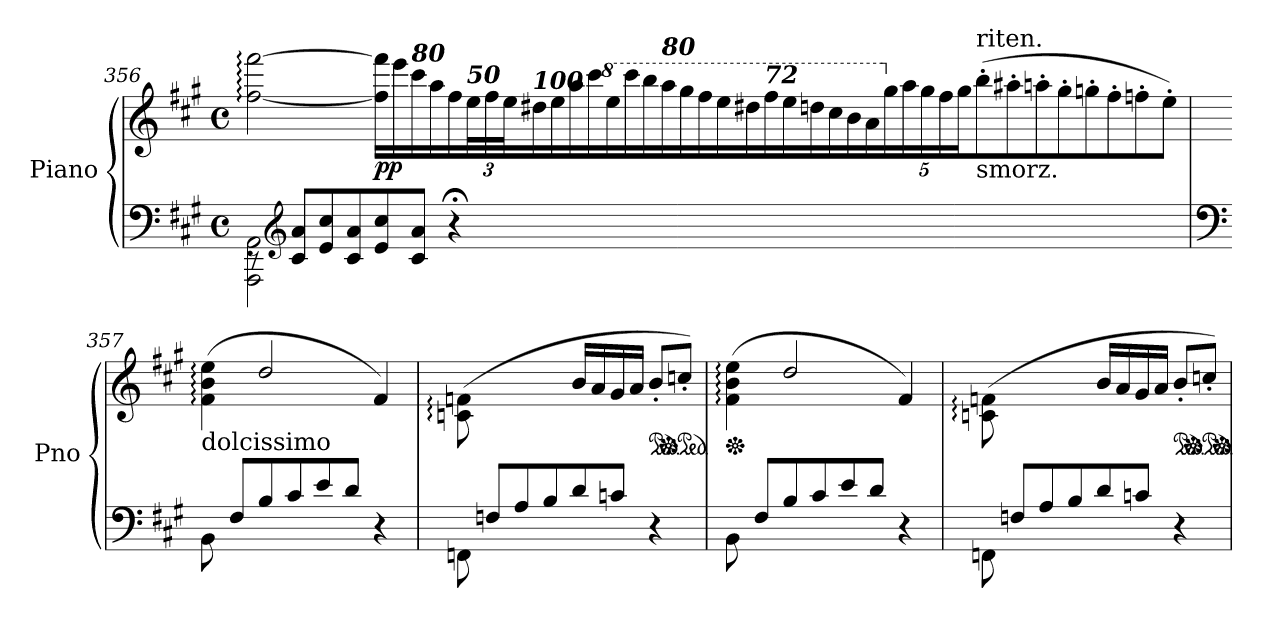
**kern	**kern	**dynam
*part1	*part1	*part1
*staff2	*staff1	*staff1/2
*I"Piano	*	*
*I'Pno	*	*
!!LO:LB:g=z
*clefF4	*clefG2	*
*k[f#c#g#]	*k[f#c#g#]	*
*M4/4	*M4/4	*
*met(c)	*met(c)	*
=356	=356	=356
*^	*	*
2AAA\ 2AA\	8rEE	[2ff#\: [2fff#\:	.
*clefG2	*	*	*
.	8c#/ 8a/L	.	.
.	8e/ 8cc#/	.	.
.	8c#/ 8a/	.	.
!	!	!	!LO:DY:b
4ryy	8e/ 8cc#/	16ff#\] 16fff#\]LL	pp
.	.	16eee\	.
!	!	!LO:TX:a:Bi:t=80	!
.	8c#/ 8a/J	16ccc#\	.
.	.	16aa\	.
4r;<	1ryy	16ff#\	.
*	*	*Xbrackettup	*
!	!	!LO:TX:a:Bi:t=50	!
.	.	48ee\L	.
.	.	48ff#\	.
.	.	48ee\J	.
!	!	!LO:TX:a:Bi:t=100	!
.	.	16dd#X\	.
.	.	16ee\	.
0ryy	.	16aa\	.
.	.	16ccc#\	.
*	*	*8va	*
.	.	16eee\	.
.	.	16cccc#\	.
.	.	16bbb\	.
!	!	!LO:TX:a:Bi:t=80	!
.	.	16aaa\	.
.	.	16ggg#\	.
.	.	16fff#\	.
.	.	16eee\	.
.	.	16ddd#X\	.
!	!	!LO:TX:a:Bi:t=72	!
.	.	16fff#\	.
.	.	16eee\	.
.	1ryy	16dddn\	.
.	.	16ccc#\	.
.	.	16bb\	.
.	.	16aa\	.
*	*	*X8va	*
.	.	20gg#\	.
.	.	20aa\	.
.	.	20gg#\	.
.	.	20ff#\	.
.	.	20gg#\J	.
*	*	*Xtuplet	*
!	!	!LO:TX:b:t=smorz.	!
!	!	!LO:TX:a:t=riten.	!
.	.	(12bb'\	.
.	.	12aa#X'\	.
.	.	12aan'\	.
.	.	12gg#'\	.
.	.	12ggn'\	.
.	.	12ff#'\	.
.	4ryy	8ffn'\	.
.	.	8ee'\J)	.
*v	*v	*	*
!!LO:LB:g=z
=357	=357	=357
*clefF4	*	*
!	!LO:TX:b:t=dolcissimo	!
8BB\	(4f#\: 4b\: 4ee\:	.
8F#/L	.	.
8B/	2dd/	.
8c#/	.	.
8e/	.	.
8d/J	.	.
4r	4f#/)	.
=358	=358	=358
8FFn\	(8cn\: 8fn\: [8a\yy:	.
8Fn/L	8ayy_	.
8A/	4ayy]	.
8B/	.	.
8d/	16b/LL	.
.	16a/	.
8cn/J	16g#/	.
.	16a/JJ	.
*	*ped	*
4r	8b'/L	.
*	*Xped	*
*	*ped	*
.	8ccn'/J)	.
=359	=359	=359
*	*Xped	*
8BB\	(4f#\: 4b\: 4ee\:	.
8F#/L	.	.
8B/	2dd/	.
8c#/	.	.
8e/	.	.
8d/J	.	.
4r	4f#/)	.
=360	=360	=360
8FFn\	(8cn\: 8fn\: [8a\yy:	.
8Fn/L	8ayy_	.
8A/	4ayy]	.
8B/	.	.
8d/	16b/LL	.
.	16a/	.
8cn/J	16g#/	.
.	16a/JJ	.
*	*ped	*
4r	8b'/L	.
*	*Xped	*
*	*ped	*
.	8ccn'/J)	.
*	*Xped	*
=	=	=
*-	*-	*-
